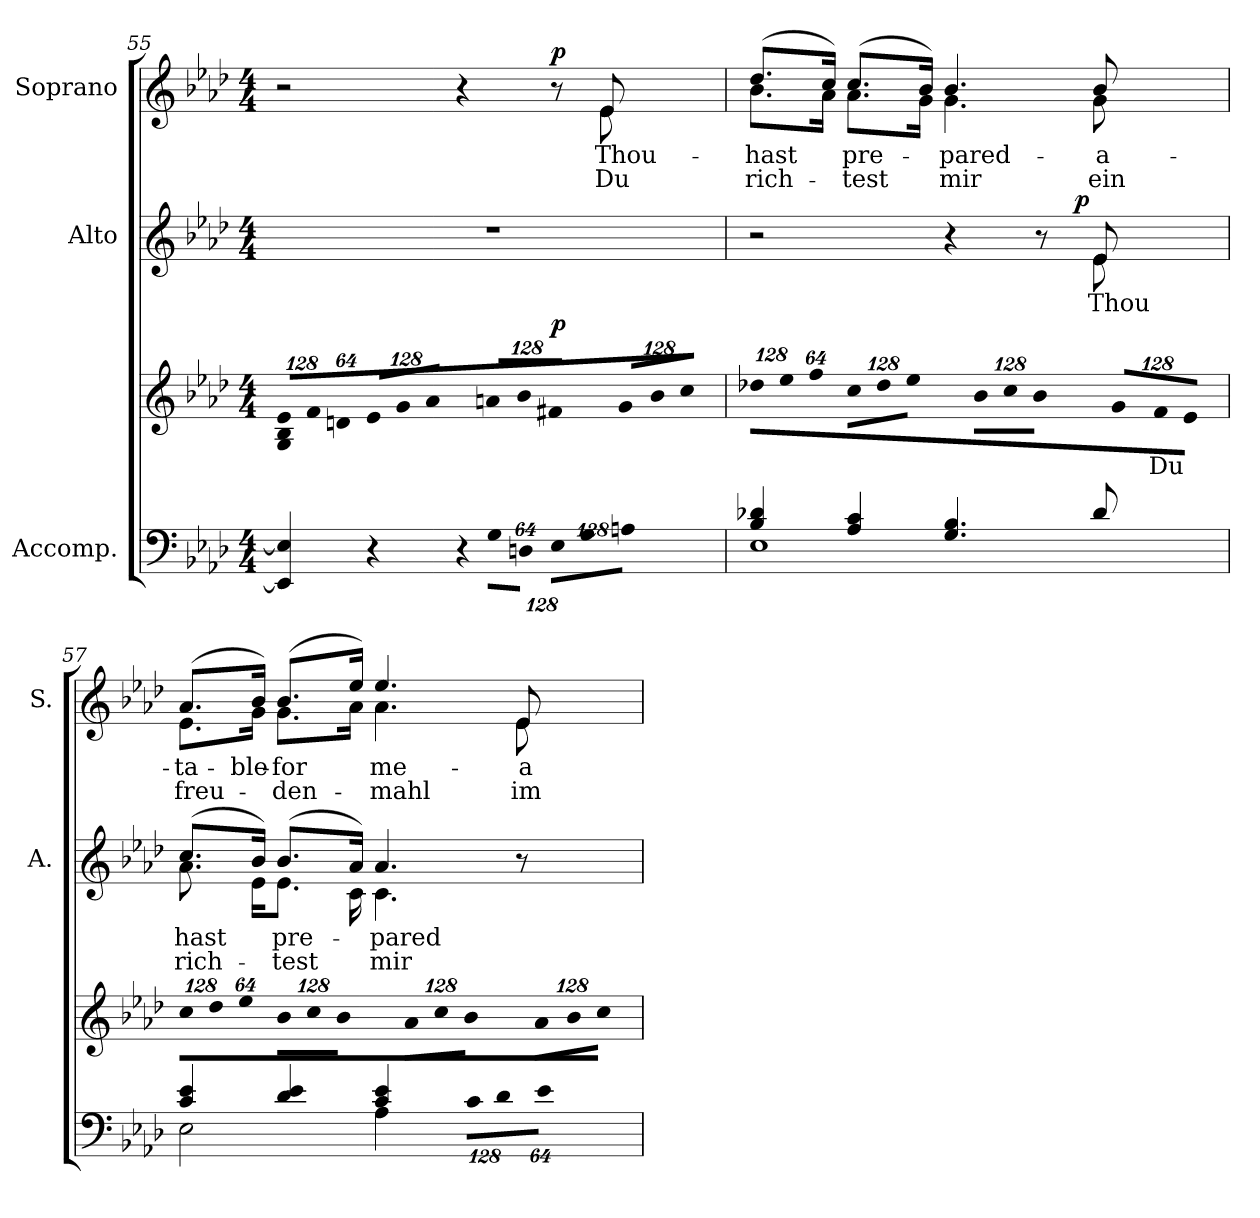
**kern	**kern	**text	**dynam	**kern	**text	**text	**dynam	**kern	**text	**text	**dynam
*part3	*part3	*part3	*part3	*part2	*part2	*part2	*part2	*part1	*part1	*part1	*part1
*staff4	*staff3	*staff3	*staff3/4	*staff2	*staff2	*staff2	*staff2	*staff1	*staff1	*staff1	*staff1
*I"Accomp.	*	*	*	*I"Alto	*	*	*	*I"Soprano	*	*	*
*	*	*	*	*I'A.	*	*	*	*I'S.	*	*	*
*clefF4	*clefG2	*	*	*clefG2	*	*	*	*clefG2	*	*	*
*k[b-e-a-d-]	*k[b-e-a-d-]	*	*	*k[b-e-a-d-]	*	*	*	*k[b-e-a-d-]	*	*	*
*A-:	*A-:	*	*	*A-:	*	*	*	*A-:	*	*	*
*M4/4	*M4/4	*	*	*M4/4	*	*	*	*M4/4	*	*	*
*	*Xbrackettup	*	*	*	*	*	*	*	*	*	*
=55	=55	=55	=55	=55	=55	=55	=55	=55	=55	=55	=55
!	!LO:N:vis=8	!	!	!	!	!	!	!	!	!	!
*	*	*	*	*	*	*	*	*^	*	*	*
4EE-i/] 4E-i]	1024%85Gi/ 1024%85B-i/ 1024%85e-i/L	.	.	1r	.	.	.	2r	2..ryy	.	.	.
!	!LO:N:vis=8	!	!	!	!	!	!	!	!	!	!	!
.	1024%85fi/	.	.	.	.	.	.	.	.	.	.	.
!	!LO:N:vis=8	!	!	!	!	!	!	!	!	!	!	!
.	512%43dni/J	.	.	.	.	.	.	.	.	.	.	.
!	!LO:N:vis=8	!	!	!	!	!	!	!	!	!	!	!
4r	1024%85e-i/L	.	.	.	.	.	.	.	.	.	.	.
!	!LO:N:vis=8	!	!	!	!	!	!	!	!	!	!	!
.	1024%85gi/	.	.	.	.	.	.	.	.	.	.	.
!	!LO:N:vis=8	!	!	!	!	!	!	!	!	!	!	!
.	512%43a-i/J	.	.	.	.	.	.	.	.	.	.	.
*Xbrackettup	*	*	*	*	*	*	*	*	*	*	*	*
!LO:N:vis=8	!LO:N:vis=8	!	!	!	!	!	!	!	!	!	!	!
1024%85r	1024%85ani/L	.	.	.	.	.	.	4r	.	.	.	.
!LO:N:vis=8	!LO:N:vis=8	!	!	!	!	!	!	!	!	!	!	!
1024%85Gi\L	1024%85b-i/	.	.	.	.	.	.	.	.	.	.	.
!LO:N:vis=8	!LO:N:vis=8	!	!	!	!	!	!	!	!	!	!	!
512%43Dni\J	512%43f#Xi/J	.	.	.	.	.	.	.	.	.	.	.
!LO:N:vis=8	!LO:N:vis=8	!	!	!	!	!	!	!	!	!	!	!
1024%85E-i\L	1024%85gi/L	.	p	.	.	.	.	8r	.	.	.	p
!LO:N:vis=8	!LO:N:vis=8	!	!	!	!	!	!	!	!	!	!	!
1024%85Gi\	1024%85b-i/	.	.	.	.	.	.	.	.	.	.	.
!	!	!	!	!	!	!	!	!	!	!LO:LY:b:color=#000000	!LO:LY:b:color=#000000	!
.	.	.	.	.	.	.	.	8e-i/	8e-i\	Thou-	Du	.
!LO:N:vis=8	!LO:N:vis=8	!	!	!	!	!	!	!	!	!	!	!
512%43Ani\J	512%43cci/J	.	.	.	.	.	.	.	.	.	.	.
=56	=56	=56	=56	=56	=56	=56	=56	=56	=56	=56	=56	=56
*^	*	*	*	*	*	*	*	*	*	*	*	*
!	!	!LO:N:vis=8	!	!	!	!	!	!	!	!	!	!	!
*	*	*	*	*	*^	*	*	*	*	*	*	*	*
!	!	!	!	!	!	!	!	!	!	!	!	!LO:LY:b:color=#000000	!LO:LY:b:color=#000000	!
*	*	*	*	*	*	*^	*	*	*	*	*	*	*	*
4B-i/ 4d-Xi	1E-i	1024%85dd-Xi\L	.	.	2r	2..ryy	2ryy	.	.	.	(8.dd-i/L	8.b-i\L	-hast	rich-	.
!	!	!LO:N:vis=8	!	!	!	!	!	!	!	!	!	!	!	!	!
.	.	1024%85ee-i\	.	.	.	.	.	.	.	.	.	.	.	.	.
!	!	!LO:N:vis=8	!	!	!	!	!	!	!	!	!	!	!	!	!
.	.	512%43ffi\J	.	.	.	.	.	.	.	.	.	.	.	.	.
.	.	.	.	.	.	.	.	.	.	.	16cci/Jk)	16a-i\Jk	.	.	.
!	!	!LO:N:vis=8	!	!	!	!	!	!	!	!	!	!	!	!	!
!	!	!	!	!	!	!	!	!	!	!	!	!	!LO:LY:b:color=#000000	!LO:LY:b:color=#000000	!
4A-i/ 4ci	.	1024%85cci\L	.	.	.	.	.	.	.	.	(8.cci/L	8.a-i\L	pre-	-test	.
!	!	!LO:N:vis=8	!	!	!	!	!	!	!	!	!	!	!	!	!
.	.	1024%85dd-i\	.	.	.	.	.	.	.	.	.	.	.	.	.
!	!	!LO:N:vis=8	!	!	!	!	!	!	!	!	!	!	!	!	!
.	.	512%43ee-i\J	.	.	.	.	.	.	.	.	.	.	.	.	.
.	.	.	.	.	.	.	.	.	.	.	16b-i/Jk)	16gi\Jk	.	.	.
!	!	!LO:N:vis=8	!	!	!	!	!	!	!	!	!	!	!	!	!
!	!	!	!	!	!	!	!	!	!	!	!	!	!LO:LY:b:color=#000000	!LO:LY:b:color=#000000	!
4.Gi/ 4.B-i	.	1024%85b-i\L	.	.	4r	.	4ryy	.	.	.	4.b-i/	4.gi\	-pared-	mir	.
!	!	!LO:N:vis=8	!	!	!	!	!	!	!	!	!	!	!	!	!
.	.	1024%85cci\	.	.	.	.	.	.	.	.	.	.	.	.	.
!	!	!LO:N:vis=8	!	!	!	!	!	!	!	!	!	!	!	!	!
.	.	512%43b-i\J	.	.	.	.	.	.	.	.	.	.	.	.	.
!	!	!LO:N:vis=8	!	!	!	!	!	!	!	!	!	!	!	!	!
.	.	1024%85gi/L	.	.	8r	.	16ryy	.	.	.	.	.	.	.	.
.	.	.	.	.	.	.	64.ryy	.	.	.	.	.	.	.	.
!	!	!LO:N:vis=8	!	!	!	!	!	!	!	!	!	!	!	!	!
!	!	!	!LO:LY:a:color=#000000	!	!	!	!	!	!	!	!	!	!	!	!
.	.	1024%85fi/	Du	.	.	.	.	.	.	.	.	.	.	.	.
.	.	.	.	.	.	.	8ryy	.	.	p	.	.	.	.	.
!	!	!	!	!	!	!	!	!LO:LY:b:color=#000000	!	!	!	!	!	!	!
!	!	!	!	!	!	!	!	!	!	!	!	!	!LO:LY:b:color=#000000	!LO:LY:b:color=#000000	!
8d-i/	.	.	.	.	8e-i/	8e-i\	.	Thou	.	.	8b-i/	8gi\	-a-	ein	.
!	!	!LO:N:vis=8	!	!	!	!	!	!	!	!	!	!	!	!	!
.	.	512%43e-i/J	.	.	.	.	.	.	.	.	.	.	.	.	.
.	.	.	.	.	.	.	32ryy	.	.	.	.	.	.	.	.
.	.	.	.	.	.	.	128ryy	.	.	.	.	.	.	.	.
!!LO:PB:g=z	!!
=57	=57	=57	=57	=57	=57	=57	=57	=57	=57	=57	=57	=57	=57	=57	=57
!	!	!LO:N:vis=8	!	!	!	!	!	!	!	!	!	!	!	!	!
*	*	*	*	*	*v	*v	*v	*	*	*	*	*	*	*	*
*	*	*	*	*	*^	*	*	*	*	*	*	*	*
*	*	*	*	*	*	*^	*	*	*	*	*	*	*	*
!	!	!	!	!	!	!	!	!LO:LY:b:color=#000000	!LO:LY:b:color=#000000	!	!	!	!	!	!
*	*	*	*	*	*	*v	*v	*	*	*	*	*	*	*	*
*	*	*	*	*	*	*^	*	*	*	*	*	*	*	*
!	!	!	!	!	!	!	!	!	!	!	!	!	!LO:LY:b:color=#000000	!LO:LY:b:color=#000000	!
*	*	*	*	*	*	*v	*v	*	*	*	*	*	*	*	*
4ci/ 4e-i	2E-i\	1024%85cci\L	.	.	(8.cci/L	8.a-i\	hast	rich-	.	(8.a-i/L	8.e-i\L	-ta-	freu-	.
!	!	!LO:N:vis=8	!	!	!	!	!	!	!	!	!	!	!	!
.	.	1024%85dd-i\	.	.	.	.	.	.	.	.	.	.	.	.
!	!	!LO:N:vis=8	!	!	!	!	!	!	!	!	!	!	!	!
.	.	512%43ee-i\J	.	.	.	.	.	.	.	.	.	.	.	.
!	!	!	!	!	!	!	!	!	!	!	!	!LO:LY:b:color=#000000	!	!
.	.	.	.	.	16b-i/Jk)	16e-i\KL	.	.	.	16b-i/Jk)	16gi\Jk	-ble-	.	.
!	!	!LO:N:vis=8	!	!	!	!	!	!	!	!	!	!	!	!
!	!	!	!	!	!	!	!LO:LY:b:color=#000000	!LO:LY:b:color=#000000	!	!	!	!	!	!
!	!	!	!	!	!	!	!	!	!	!	!	!LO:LY:b:color=#000000	!LO:LY:b:color=#000000	!
4d-i/ 4e-i	.	1024%85b-i\L	.	.	(8.b-i/L	8.e-i\J	pre-	-test	.	(8.b-i/L	8.gi\L	-for	-den-	.
!	!	!LO:N:vis=8	!	!	!	!	!	!	!	!	!	!	!	!
.	.	1024%85cci\	.	.	.	.	.	.	.	.	.	.	.	.
!	!	!LO:N:vis=8	!	!	!	!	!	!	!	!	!	!	!	!
.	.	512%43b-i\J	.	.	.	.	.	.	.	.	.	.	.	.
.	.	.	.	.	16a-i/Jk)	16ci\	.	.	.	16ee-i/Jk)	16a-i\Jk	.	.	.
!	!	!LO:N:vis=8	!	!	!	!	!	!	!	!	!	!	!	!
!	!	!	!	!	!	!	!LO:LY:b:color=#000000	!LO:LY:b:color=#000000	!	!	!	!	!	!
!	!	!	!	!	!	!	!	!	!	!	!	!LO:LY:b:color=#000000	!LO:LY:b:color=#000000	!
4ci/ 4e-i	4A-i\	1024%85a-i\L	.	.	4.a-i/	4.ci\	-pared	mir	.	4.ee-i/	4.a-i\	me-	-mahl	.
!	!	!LO:N:vis=8	!	!	!	!	!	!	!	!	!	!	!	!
.	.	1024%85cci\	.	.	.	.	.	.	.	.	.	.	.	.
!	!	!LO:N:vis=8	!	!	!	!	!	!	!	!	!	!	!	!
.	.	512%43b-i\J	.	.	.	.	.	.	.	.	.	.	.	.
!LO:N:vis=8	!	!LO:N:vis=8	!	!	!	!	!	!	!	!	!	!	!	!
1024%85ci\L	4ryy	1024%85a-i\L	.	.	.	.	.	.	.	.	.	.	.	.
!LO:N:vis=8	!	!LO:N:vis=8	!	!	!	!	!	!	!	!	!	!	!	!
1024%85d-i\	.	1024%85b-i\	.	.	.	.	.	.	.	.	.	.	.	.
!	!	!	!	!	!	!	!	!	!	!	!	!LO:LY:b:color=#000000	!LO:LY:b:color=#000000	!
.	.	.	.	.	8r	8ryy	.	.	.	8e-i/	8e-i\	-a-	im	.
!LO:N:vis=8	!	!LO:N:vis=8	!	!	!	!	!	!	!	!	!	!	!	!
512%43e-i\J	.	512%43cci\J	.	.	.	.	.	.	.	.	.	.	.	.
*	*	*	*	*	*v	*v	*	*	*	*	*	*	*	*
*v	*v	*	*	*	*	*	*	*	*v	*v	*	*	*
=	=	=	=	=	=	=	=	=	=	=	=
*-	*-	*-	*-	*-	*-	*-	*-	*-	*-	*-	*-
